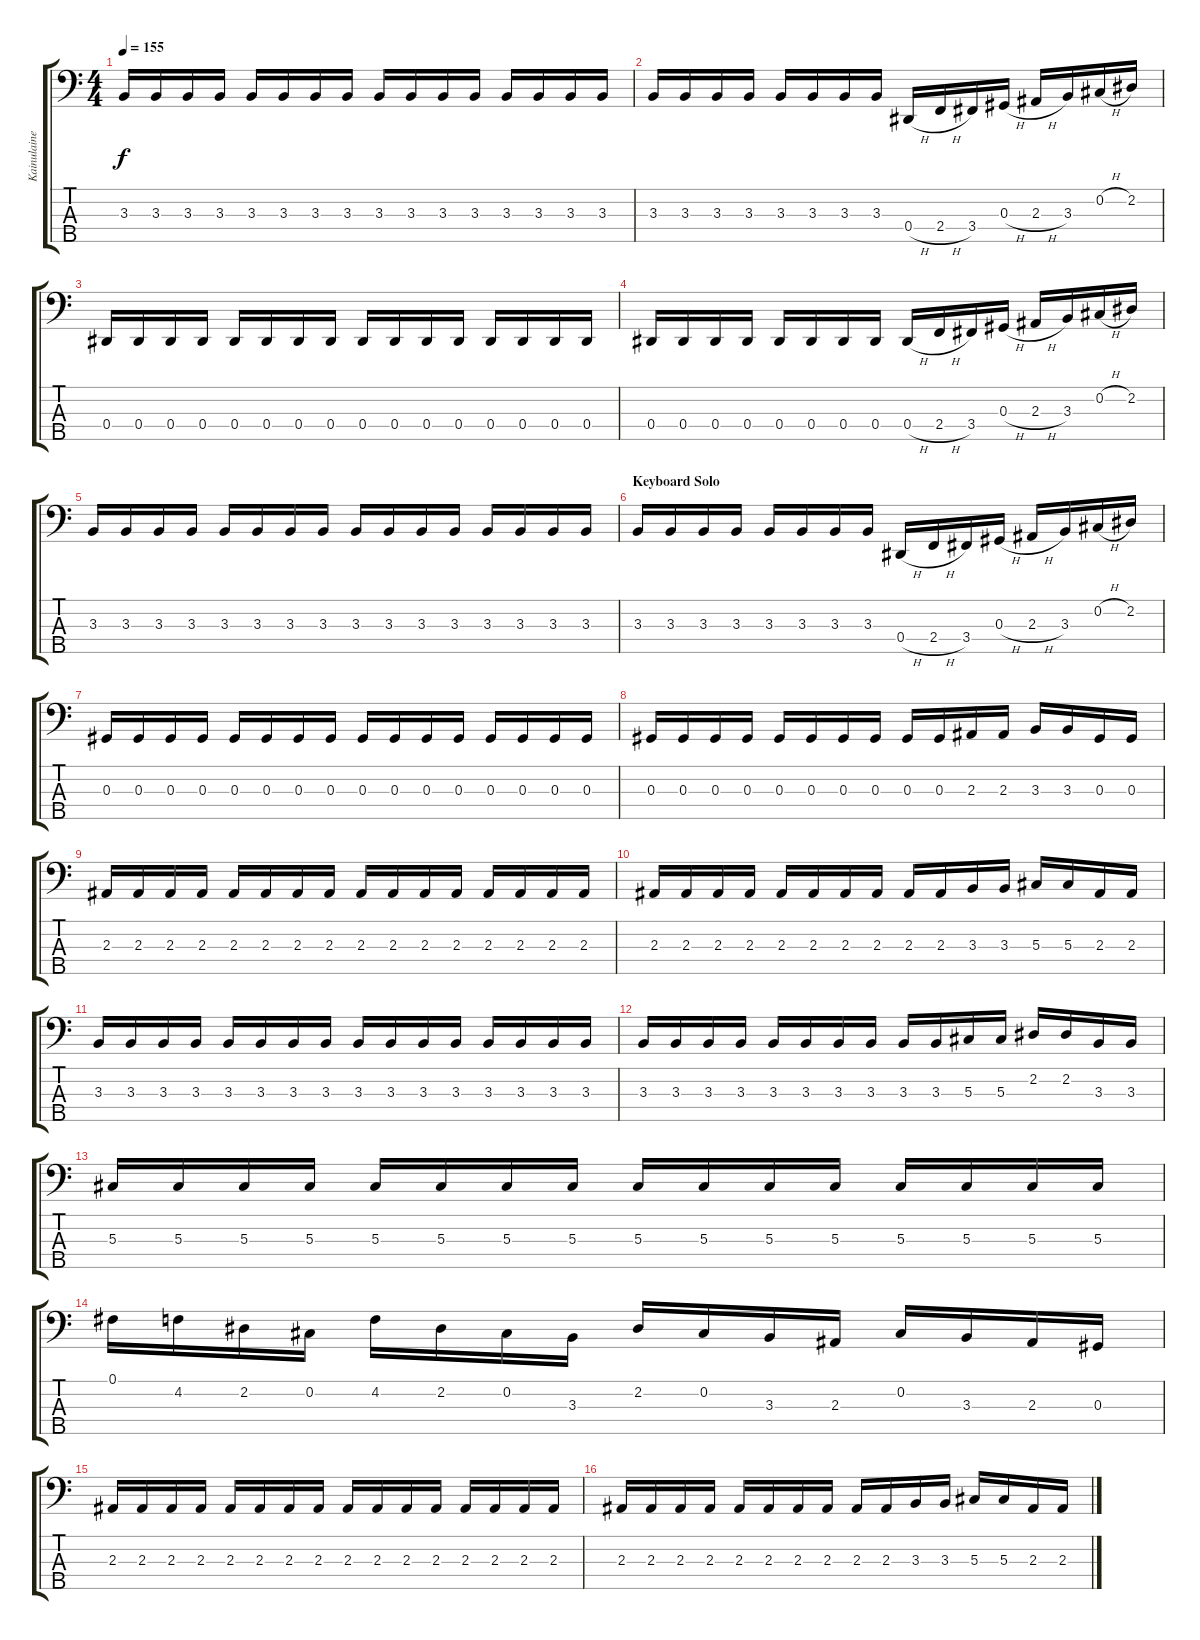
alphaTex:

\track ("Kainulainen - Bass" "Kainulaine") {instrument electricbassfinger}
\staff {score tabs}
\tuning (Gb2 Db2 Ab1 Eb1 Bb0) {hide}
\ts (4 4)
\tempo 155
\clef f4
\ks c
3.3.16{dy f} 3.3.16 3.3.16 3.3.16 3.3.16 3.3.16 3.3.16 3.3.16 3.3.16 3.3.16 3.3.16 3.3.16 3.3.16 3.3.16 3.3.16 3.3.16 |
3.3.16 3.3.16 3.3.16 3.3.16 3.3.16 3.3.16 3.3.16 3.3.16 0.4{h}.16 2.4{h}.16 3.4.16 0.3{h}.16 2.3{h}.16 3.3.16 0.2{h}.16 2.2.16 |
0.4.16 0.4.16 0.4.16 0.4.16 0.4.16 0.4.16 0.4.16 0.4.16 0.4.16 0.4.16 0.4.16 0.4.16 0.4.16 0.4.16 0.4.16 0.4.16 |
0.4.16 0.4.16 0.4.16 0.4.16 0.4.16 0.4.16 0.4.16 0.4.16 0.4{h}.16 2.4{h}.16 3.4.16 0.3{h}.16 2.3{h}.16 3.3.16 0.2{h}.16 2.2.16 |
3.3.16 3.3.16 3.3.16 3.3.16 3.3.16 3.3.16 3.3.16 3.3.16 3.3.16 3.3.16 3.3.16 3.3.16 3.3.16 3.3.16 3.3.16 3.3.16 |
\section ("" "Keyboard Solo")
3.3.16 3.3.16 3.3.16 3.3.16 3.3.16 3.3.16 3.3.16 3.3.16 0.4{h}.16 2.4{h}.16 3.4.16 0.3{h}.16 2.3{h}.16 3.3.16 0.2{h}.16 2.2.16 |
0.3.16 0.3.16 0.3.16 0.3.16 0.3.16 0.3.16 0.3.16 0.3.16 0.3.16 0.3.16 0.3.16 0.3.16 0.3.16 0.3.16 0.3.16 0.3.16 |
0.3.16 0.3.16 0.3.16 0.3.16 0.3.16 0.3.16 0.3.16 0.3.16 0.3.16 0.3.16 2.3.16 2.3.16 3.3.16 3.3.16 0.3.16 0.3.16 |
2.3.16 2.3.16 2.3.16 2.3.16 2.3.16 2.3.16 2.3.16 2.3.16 2.3.16 2.3.16 2.3.16 2.3.16 2.3.16 2.3.16 2.3.16 2.3.16 |
2.3.16 2.3.16 2.3.16 2.3.16 2.3.16 2.3.16 2.3.16 2.3.16 2.3.16 2.3.16 3.3.16 3.3.16 5.3.16 5.3.16 2.3.16 2.3.16 |
3.3.16 3.3.16 3.3.16 3.3.16 3.3.16 3.3.16 3.3.16 3.3.16 3.3.16 3.3.16 3.3.16 3.3.16 3.3.16 3.3.16 3.3.16 3.3.16 |
3.3.16 3.3.16 3.3.16 3.3.16 3.3.16 3.3.16 3.3.16 3.3.16 3.3.16 3.3.16 5.3.16 5.3.16 2.2.16 2.2.16 3.3.16 3.3.16 |
5.3.16 5.3.16 5.3.16 5.3.16 5.3.16 5.3.16 5.3.16 5.3.16 5.3.16 5.3.16 5.3.16 5.3.16 5.3.16 5.3.16 5.3.16 5.3.16 |
0.1.16 4.2.16 2.2.16 0.2.16 4.2.16 2.2.16 0.2.16 3.3.16 2.2.16 0.2.16 3.3.16 2.3.16 0.2.16 3.3.16 2.3.16 0.3.16 |
2.3.16 2.3.16 2.3.16 2.3.16 2.3.16 2.3.16 2.3.16 2.3.16 2.3.16 2.3.16 2.3.16 2.3.16 2.3.16 2.3.16 2.3.16 2.3.16 |
2.3.16 2.3.16 2.3.16 2.3.16 2.3.16 2.3.16 2.3.16 2.3.16 2.3.16 2.3.16 3.3.16 3.3.16 5.3.16 5.3.16 2.3.16 2.3.16
